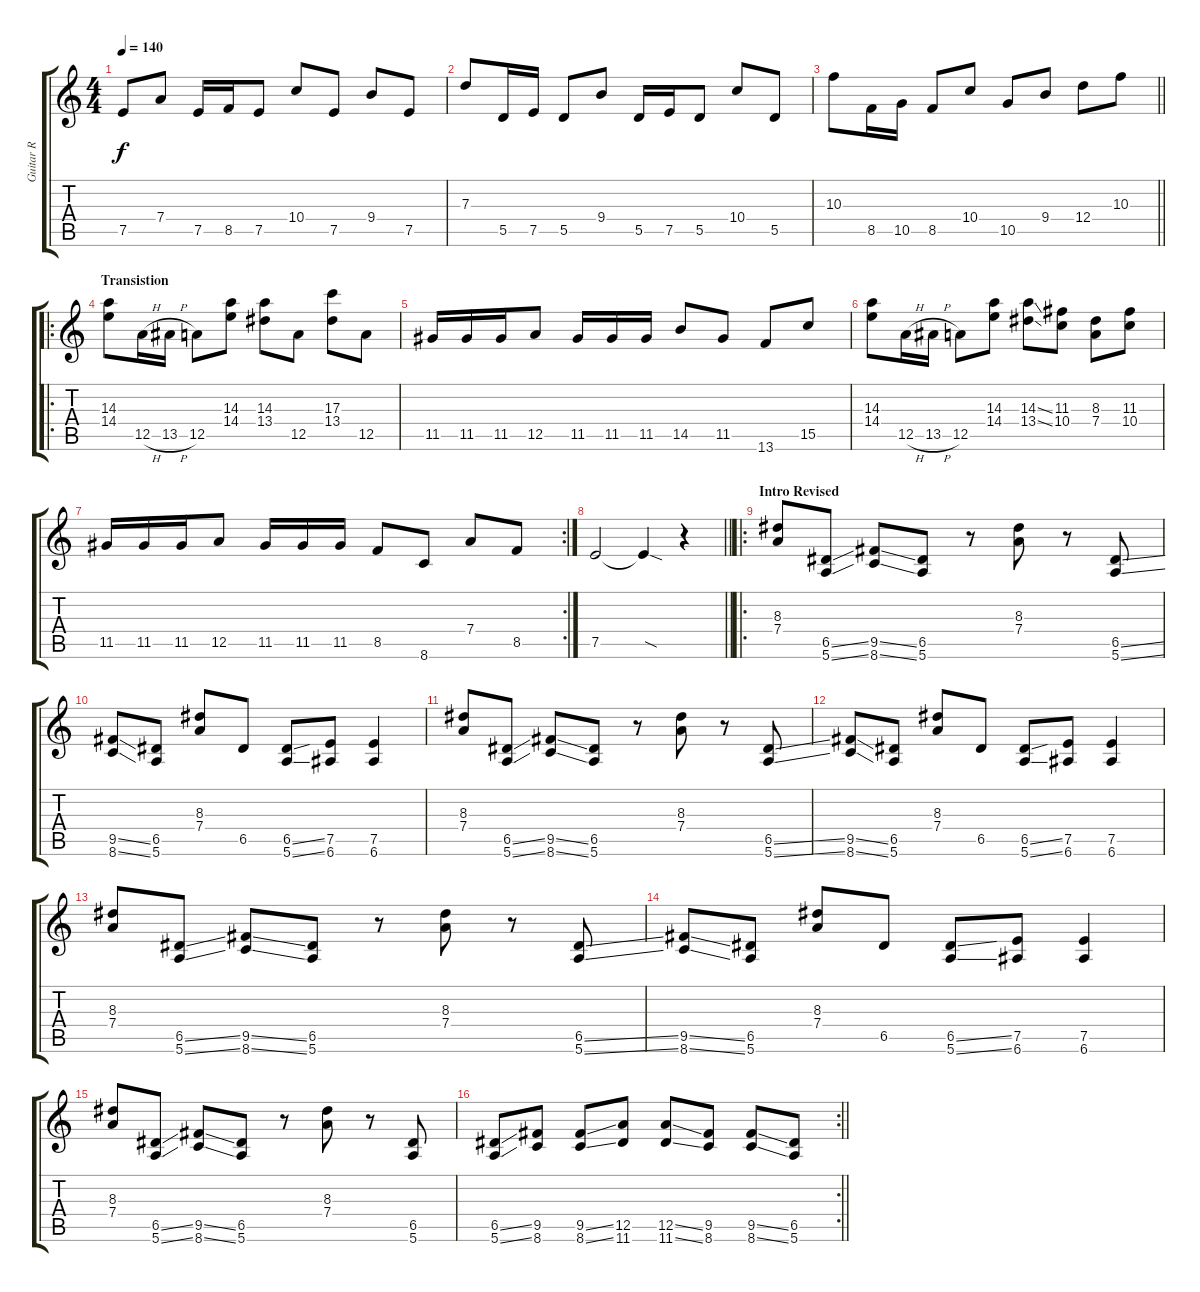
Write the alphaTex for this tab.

\track ("Guitar R" "Guitar R") {instrument overdrivenguitar}
\staff {score tabs}
\tuning (E4 B3 G3 D3 A2 E2) {hide}
\ts (4 4)
\tempo 140
\clef g2
\ks c
7.5.8{dy f} 7.4.8 7.5.16 8.5.16 7.5.8 10.4.8 7.5.8 9.4.8 7.5.8 |
7.3.8 5.5.16 7.5.16 5.5.8 9.4.8 5.5.16 7.5.16 5.5.8 10.4.8 5.5.8 |
\barLineRight lightlight
10.3.8 8.5.16 10.5.16 8.5.8 10.4.8 10.5.8 9.4.8 12.4.8 10.3.8 |
\ro
\section ("" "Transistion")
(14.3 14.4).8 12.5{h}.16 13.5{h}.16 12.5.8 (14.3 14.4).8 (14.3 13.4).8 12.5.8 (17.3 13.4).8 12.5.8 |
11.5.16 11.5.16 11.5.16 12.5.8 11.5.16 11.5.16 11.5.16 14.5.8 11.5.8 13.6.8 15.5.8 |
(14.3 14.4).8 12.5{h}.16 13.5{h}.16 12.5.8 (14.3 14.4).8 (14.3{ss} 13.4{ss}).8 (11.3 10.4).8 (8.3 7.4).8 (11.3 10.4).8 |
\rc 2
11.5.16 11.5.16 11.5.16 12.5.8 11.5.16 11.5.16 11.5.16 8.5.8 8.6.8 7.4.8 8.5.8 |
\barLineRight lightlight
7.5.2 7.5{sod t}.4 r.4 |
\ro
\section ("" "Intro Revised")
(8.3 7.4).8 (6.5{ss} 5.6{ss}).8 (9.5{ss} 8.6{ss}).8 (6.5 5.6).8 r.8 (8.3 7.4).8 r.8 (6.5{ss} 5.6{ss}).8 |
(9.5{ss} 8.6{ss}).8 (6.5 5.6).8 (8.3 7.4).8 6.5.8 (6.5{ss} 5.6{ss}).8 (7.5 6.6).8 (7.5 6.6).4 |
(8.3 7.4).8 (6.5{ss} 5.6{ss}).8 (9.5{ss} 8.6{ss}).8 (6.5 5.6).8 r.8 (8.3 7.4).8 r.8 (6.5{ss} 5.6{ss}).8 |
(9.5{ss} 8.6{ss}).8 (6.5 5.6).8 (8.3 7.4).8 6.5.8 (6.5{ss} 5.6{ss}).8 (7.5 6.6).8 (7.5 6.6).4 |
(8.3 7.4).8 (6.5{ss} 5.6{ss}).8 (9.5{ss} 8.6{ss}).8 (6.5 5.6).8 r.8 (8.3 7.4).8 r.8 (6.5{ss} 5.6{ss}).8 |
(9.5{ss} 8.6{ss}).8 (6.5 5.6).8 (8.3 7.4).8 6.5.8 (6.5{ss} 5.6{ss}).8 (7.5 6.6).8 (7.5 6.6).4 |
(8.3 7.4).8 (6.5{ss} 5.6{ss}).8 (9.5{ss} 8.6{ss}).8 (6.5 5.6).8 r.8 (8.3 7.4).8 r.8 (6.5 5.6).8 |
\rc 2
\barLineRight lightlight
(6.5{ss} 5.6{ss}).8 (9.5 8.6).8 (9.5{ss} 8.6{ss}).8 (12.5 11.6).8 (12.5{ss} 11.6{ss}).8 (9.5 8.6).8 (9.5{ss} 8.6{ss}).8 (6.5 5.6).8
